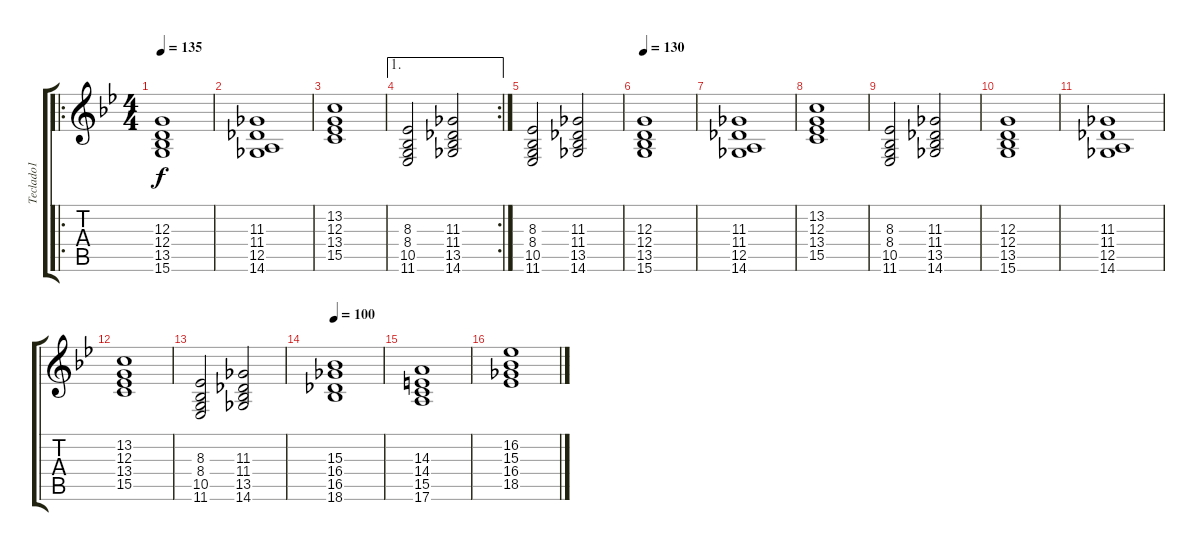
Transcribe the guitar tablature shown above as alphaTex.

\track ("Teclado1" "Teclado1") {instrument churchorgan}
\staff {score tabs}
\tuning (E4 B3 G3 D3 A2 E2) {hide}
\ro
\ts (4 4)
\tempo 135
\clef g2
\ks gminor
(12.3 12.4 13.5 15.6).1{dy f volume 9} |
(11.3 11.4 12.5 14.6).1 |
(13.2 12.3 13.4 15.5).1 |
\ae 1
\rc 2
(8.3 8.4 10.5 11.6).2 (11.3 11.4 13.5 14.6).2 |
(8.3 8.4 10.5 11.6).2 (11.3 11.4 13.5 14.6).2 |
\tempo 130
(12.3 12.4 13.5 15.6).1 |
(11.3 11.4 12.5 14.6).1 |
(13.2 12.3 13.4 15.5).1 |
(8.3 8.4 10.5 11.6).2 (11.3 11.4 13.5 14.6).2 |
(12.3 12.4 13.5 15.6).1 |
(11.3 11.4 12.5 14.6).1 |
(13.2 12.3 13.4 15.5).1 |
(8.3 8.4 10.5 11.6).2 (11.3 11.4 13.5 14.6).2 |
\tempo 100
(15.3 16.4 16.5 18.6).1 |
(14.3 14.4 15.5 17.6).1 |
(16.2 15.3 16.4 18.5).1
